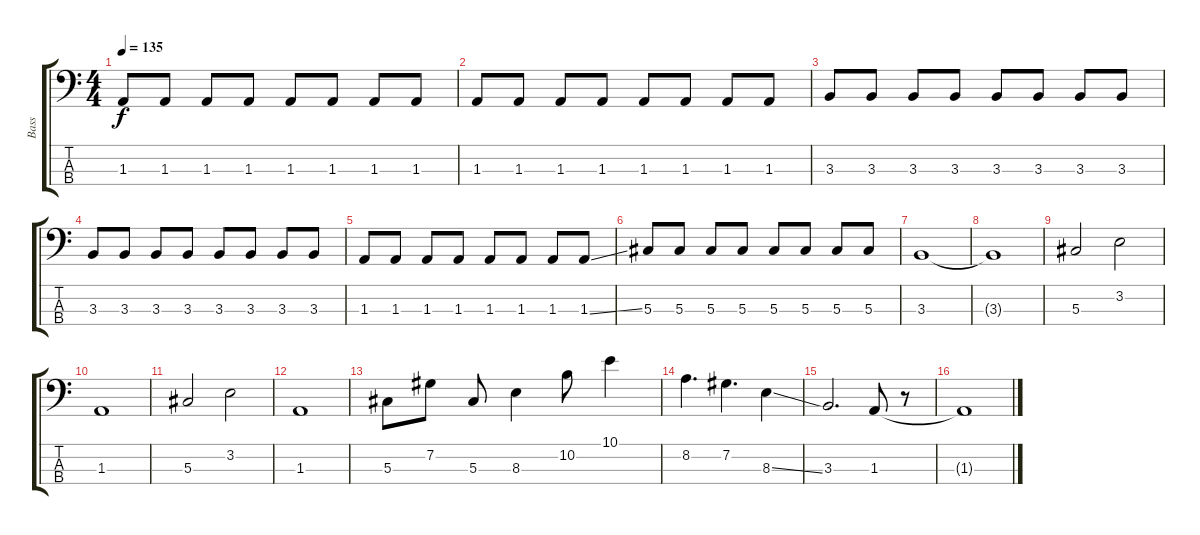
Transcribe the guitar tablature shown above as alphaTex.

\track ("Bass" "Bass") {instrument electricbasspick}
\staff {score tabs}
\tuning (Gb2 Db2 Ab1 Db1) {hide}
\ts (4 4)
\tempo 135
\clef f4
\ks c
1.3.8{dy f} 1.3.8 1.3.8 1.3.8 1.3.8 1.3.8 1.3.8 1.3.8 |
1.3.8 1.3.8 1.3.8 1.3.8 1.3.8 1.3.8 1.3.8 1.3.8 |
3.3.8 3.3.8 3.3.8 3.3.8 3.3.8 3.3.8 3.3.8 3.3.8 |
3.3.8 3.3.8 3.3.8 3.3.8 3.3.8 3.3.8 3.3.8 3.3.8 |
1.3.8 1.3.8 1.3.8 1.3.8 1.3.8 1.3.8 1.3.8 1.3{ss}.8 |
5.3.8 5.3.8 5.3.8 5.3.8 5.3.8 5.3.8 5.3.8 5.3.8 |
3.3.1 |
3.3{t}.1 |
5.3.2 3.2.2 |
1.3.1 |
5.3.2 3.2.2 |
1.3.1 |
5.3.8 7.2.8 5.3.8 8.3.4 10.2.8 10.1.4 |
8.2.4{d} 7.2.4{d} 8.3{ss}.4 |
3.3.2{d} 1.3.8 r.8 |
1.3{t}.1
